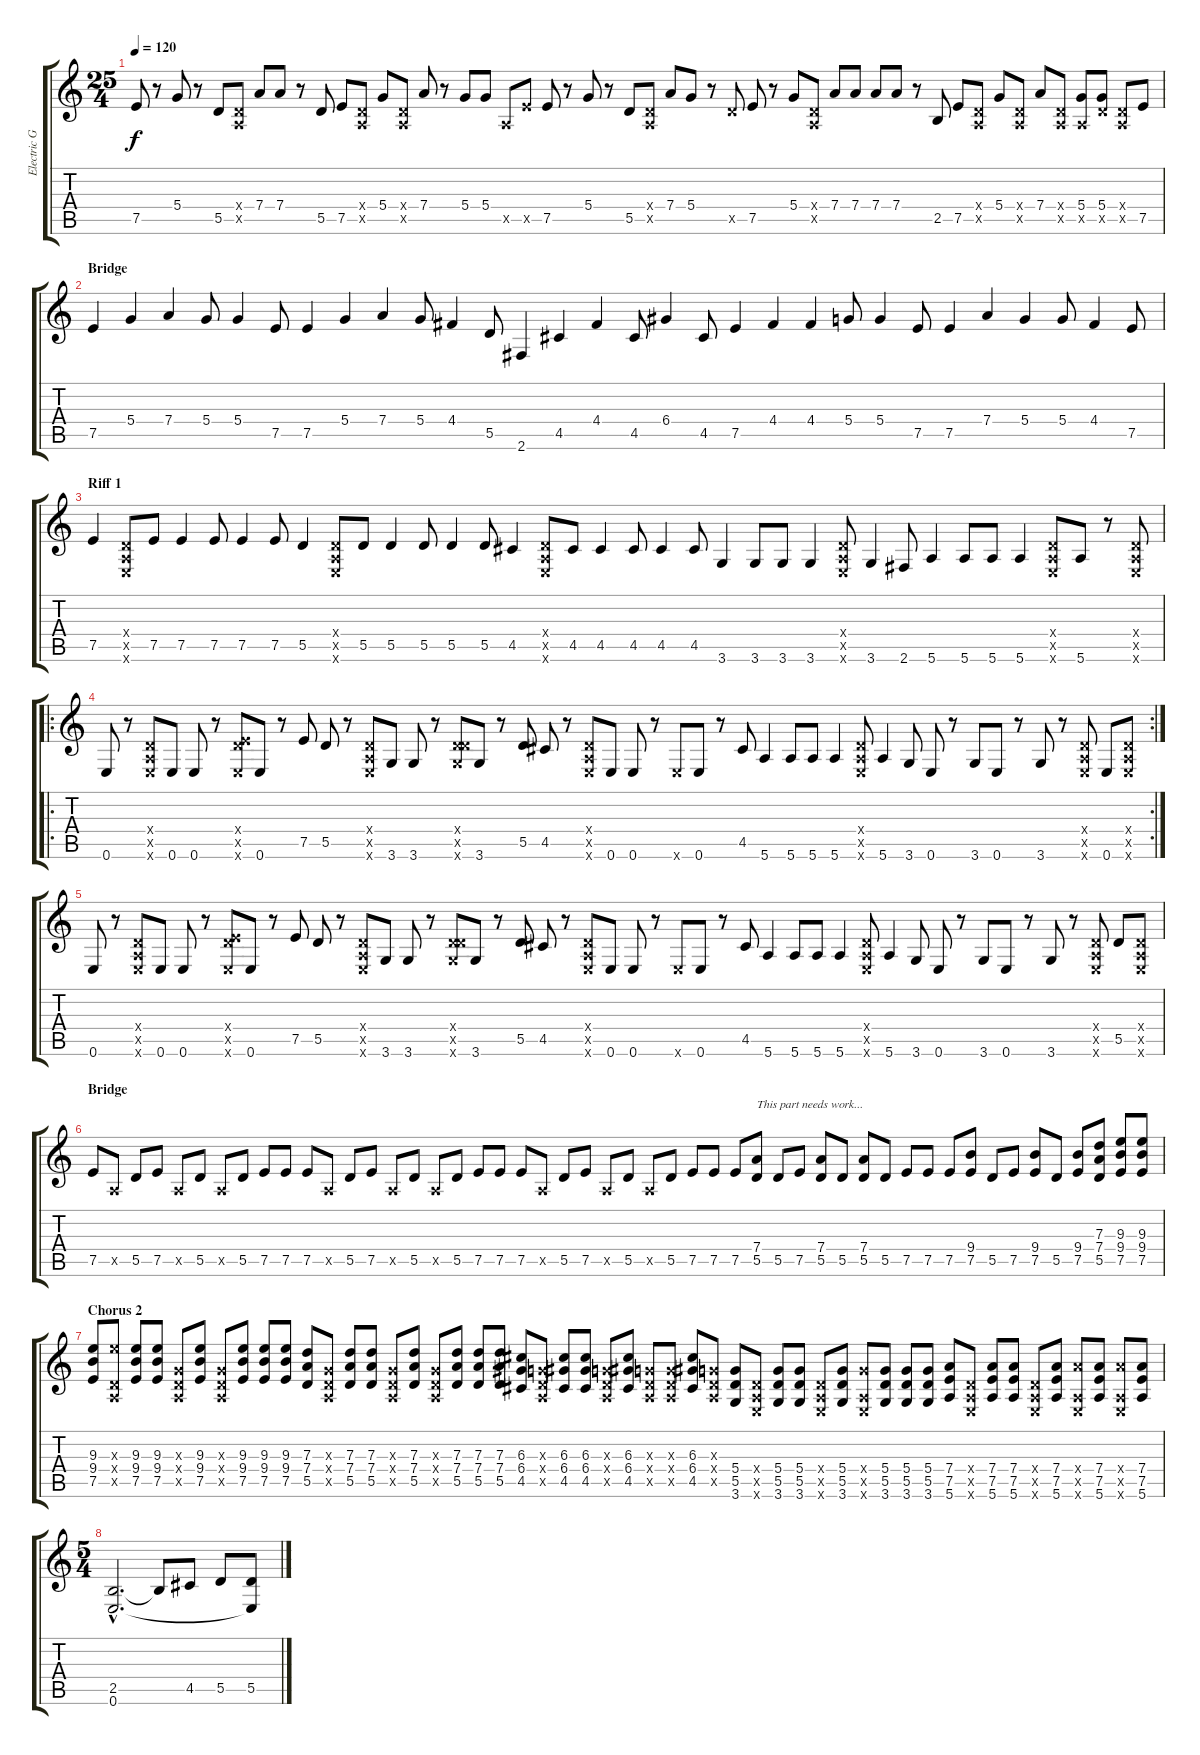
\track ("Electric Guitar" "Electric G") {instrument distortionguitar}
\staff {score tabs}
\tuning (E4 B3 G3 D3 A2 E2) {hide}
\ts (25 4)
\tempo 120
\clef g2
\ks c
7.5.8{dy f} r.8 5.4.8 r.8 5.5.8 (0.4{x} 0.5{x}).8 7.4.8 7.4.8 r.8 5.5.8 7.5.8 (0.4{x} 0.5{x}).8 5.4.8 (0.4{x} 0.5{x}).8 7.4.8 r.8 5.4.8 5.4.8 0.5{x}.8 7.5{x}.8 7.5.8 r.8 5.4.8 r.8 5.5.8 (0.4{x} 0.5{x}).8 7.4.8 5.4.8 r.8 5.5{x}.8 7.5.8 r.8 5.4.8 (0.4{x} 0.5{x}).8 7.4.8 7.4.8 7.4.8 7.4.8 r.8 2.5.8 7.5.8 (0.4{x} 0.5{x}).8 5.4.8 (0.4{x} 0.5{x}).8 7.4.8 (0.4{x} 0.5{x}).8 (5.4 0.5{x}).8 (5.4 5.5{x}).8 (0.4{x} 0.5{x}).8 7.5.8 |
\section ("" "Bridge")
7.5.4 5.4.4 7.4.4 5.4.8 5.4.4 7.5.8 7.5.4 5.4.4 7.4.4 5.4.8 4.4.4 5.5.8 2.6.4 4.5.4 4.4.4 4.5.8 6.4.4 4.5.8 7.5.4 4.4.4 4.4.4 5.4.8 5.4.4 7.5.8 7.5.4 7.4.4 5.4.4 5.4.8 4.4.4 7.5.8 |
\section ("" "Riff 1")
7.5.4 (0.4{x} 0.5{x} 0.6{x}).8 7.5.8 7.5.4 7.5.8 7.5.4 7.5.8 5.5.4 (0.4{x} 0.5{x} 0.6{x}).8 5.5.8 5.5.4 5.5.8 5.5.4 5.5.8 4.5.4 (0.4{x} 0.5{x} 0.6{x}).8 4.5.8 4.5.4 4.5.8 4.5.4 4.5.8 3.6.4 3.6.8 3.6.8 3.6.4 (0.4{x} 0.5{x} 0.6{x}).8 3.6.4 2.6.8 5.6.4 5.6.8 5.6.8 5.6.4 (0.4{x} 0.5{x} 0.6{x}).8 5.6.8 r.8 (0.4{x} 0.5{x} 0.6{x}).8 |
\ro
\rc 2
0.6.8 r.8 (0.4{x} 0.5{x} 0.6{x}).8 0.6.8 0.6.8 r.8 (0.4{x} 7.5{x} 0.6{x}).8 0.6.8 r.8 7.5.8 5.5.8 r.8 (0.4{x} 0.5{x} 0.6{x}).8 3.6.8 3.6.8 r.8 (0.4{x} 5.5{x} 3.6{x}).8 3.6.8 r.8 5.5.8 4.5.8 r.8 (0.4{x} 0.5{x} 0.6{x}).8 0.6.8 0.6.8 r.8 0.6{x}.8 0.6.8 r.8 4.5.8 5.6.4 5.6.8 5.6.8 5.6.4 (0.4{x} 0.5{x} 0.6{x}).8 5.6.4 3.6.8 0.6.8 r.8 3.6.8 0.6.8 r.8 3.6.8 r.8 (0.4{x} 0.5{x} 0.6{x}).8 0.6.8 (0.4{x} 0.5{x} 0.6{x}).8 |
0.6.8 r.8 (0.4{x} 0.5{x} 0.6{x}).8 0.6.8 0.6.8 r.8 (0.4{x} 7.5{x} 0.6{x}).8 0.6.8 r.8 7.5.8 5.5.8 r.8 (0.4{x} 0.5{x} 0.6{x}).8 3.6.8 3.6.8 r.8 (0.4{x} 5.5{x} 3.6{x}).8 3.6.8 r.8 5.5.8 4.5.8 r.8 (0.4{x} 0.5{x} 0.6{x}).8 0.6.8 0.6.8 r.8 0.6{x}.8 0.6.8 r.8 4.5.8 5.6.4 5.6.8 5.6.8 5.6.4 (0.4{x} 0.5{x} 0.6{x}).8 5.6.4 3.6.8 0.6.8 r.8 3.6.8 0.6.8 r.8 3.6.8 r.8 (0.4{x} 0.5{x} 0.6{x}).8 5.5.8 (0.4{x} 0.5{x} 0.6{x}).8 |
\section ("" "Bridge")
7.5.8 0.5{x}.8 5.5.8 7.5.8 0.5{x}.8 5.5.8 0.5{x}.8 5.5.8 7.5.8 7.5.8 7.5.8 0.5{x}.8 5.5.8 7.5.8 0.5{x}.8 5.5.8 0.5{x}.8 5.5.8 7.5.8 7.5.8 7.5.8 0.5{x}.8 5.5.8 7.5.8 0.5{x}.8 5.5.8 0.5{x}.8 5.5.8 7.5.8 7.5.8 7.5.8 (7.4 5.5).8{txt "This part needs work..."} 5.5.8 7.5.8 (7.4 5.5).8 5.5.8 (7.4 5.5).8 5.5.8 7.5.8 7.5.8 7.5.8 (9.4 7.5).8 5.5.8 7.5.8 (9.4 7.5).8 5.5.8 (9.4 7.5).8 (7.3 7.4 5.5).8 (9.3 9.4 7.5).8 (9.3 9.4 7.5).8 |
\section ("" "Chorus 2")
(9.3 9.4 7.5).8 (9.3{x} 0.4{x} 0.5{x}).8 (9.3 9.4 7.5).8 (9.3 9.4 7.5).8 (0.3{x} 0.4{x} 0.5{x}).8 (9.3 9.4 7.5).8 (0.3{x} 0.4{x} 0.5{x}).8 (9.3 9.4 7.5).8 (9.3 9.4 7.5).8 (9.3 9.4 7.5).8 (7.3 7.4 5.5).8 (0.3{x} 0.4{x} 0.5{x}).8 (7.3 7.4 5.5).8 (7.3 7.4 5.5).8 (0.3{x} 0.4{x} 0.5{x}).8 (7.3 7.4 5.5).8 (0.3{x} 0.4{x} 0.5{x}).8 (7.3 7.4 5.5).8 (7.3 7.4 5.5).8 (7.3 7.4 5.5).8 (6.3 6.4 4.5).8 (0.3{x} 0.4{x} 0.5{x}).8 (6.3 6.4 4.5).8 (6.3 6.4 4.5).8 (0.3{x} 0.4{x} 0.5{x}).8 (6.3 6.4 4.5).8 (0.3{x} 0.4{x} 0.5{x}).8 (0.3{x} 0.4{x} 0.5{x}).8 (6.3 6.4 4.5).8 (0.3{x} 0.4{x} 0.5{x}).8 (5.4 5.5 3.6).8 (0.4{x} 0.5{x} 0.6{x}).8 (5.4 5.5 3.6).8 (5.4 5.5 3.6).8 (0.4{x} 0.5{x} 0.6{x}).8 (5.4 5.5 3.6).8 (5.4{x} 0.5{x} 0.6{x}).8 (5.4 5.5 3.6).8 (5.4 5.5 3.6).8 (5.4 5.5 3.6).8 (7.4 7.5 5.6).8 (0.4{x} 0.5{x} 0.6{x}).8 (7.4 7.5 5.6).8 (7.4 7.5 5.6).8 (0.4{x} 0.5{x} 0.6{x}).8 (7.4 7.5 5.6).8 (7.4{x} 0.5{x} 0.6{x}).8 (7.4 7.5 5.6).8 (7.4{x} 0.5{x} 0.6{x}).8 (7.4 7.5 5.6).8 |
\ts (5 4)
(2.5{hac} 0.6{hac}).2{d} 2.5{t}.8 4.5.8 5.5.8 (5.5 0.6{t}).8
